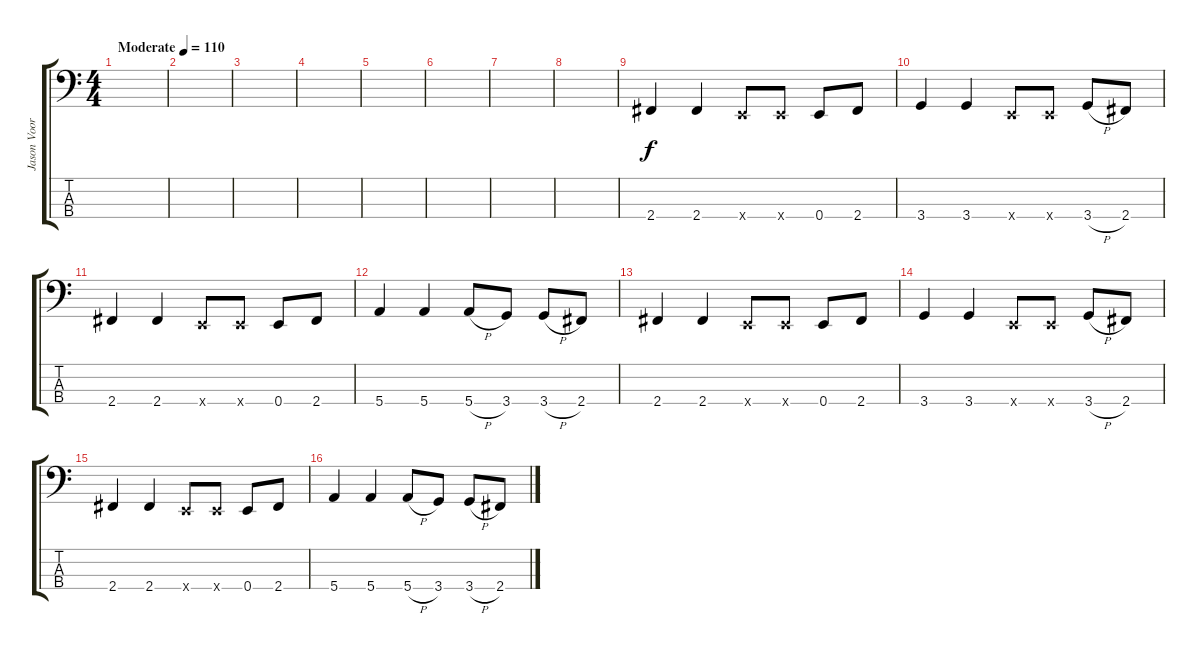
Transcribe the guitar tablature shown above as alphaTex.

\track ("Jason Voorhees" "Jason Voor") {instrument slapbass1}
\staff {score tabs}
\tuning (G2 D2 A1 E1) {hide}
\ts (4 4)
\tempo (110 "Moderate")
\clef f4
\ks c
|
|
|
|
|
|
|
|
2.4.4 2.4.4 0.4{x}.8 0.4{x}.8 0.4.8 2.4.8 |
3.4.4 3.4.4 0.4{x}.8 0.4{x}.8 3.4{h}.8 2.4.8 |
2.4.4 2.4.4 0.4{x}.8 0.4{x}.8 0.4.8 2.4.8 |
5.4.4 5.4.4 5.4{h}.8 3.4.8 3.4{h}.8 2.4.8 |
2.4.4 2.4.4 0.4{x}.8 0.4{x}.8 0.4.8 2.4.8 |
3.4.4 3.4.4 0.4{x}.8 0.4{x}.8 3.4{h}.8 2.4.8 |
2.4.4 2.4.4 0.4{x}.8 0.4{x}.8 0.4.8 2.4.8 |
5.4.4 5.4.4 5.4{h}.8 3.4.8 3.4{h}.8 2.4.8
